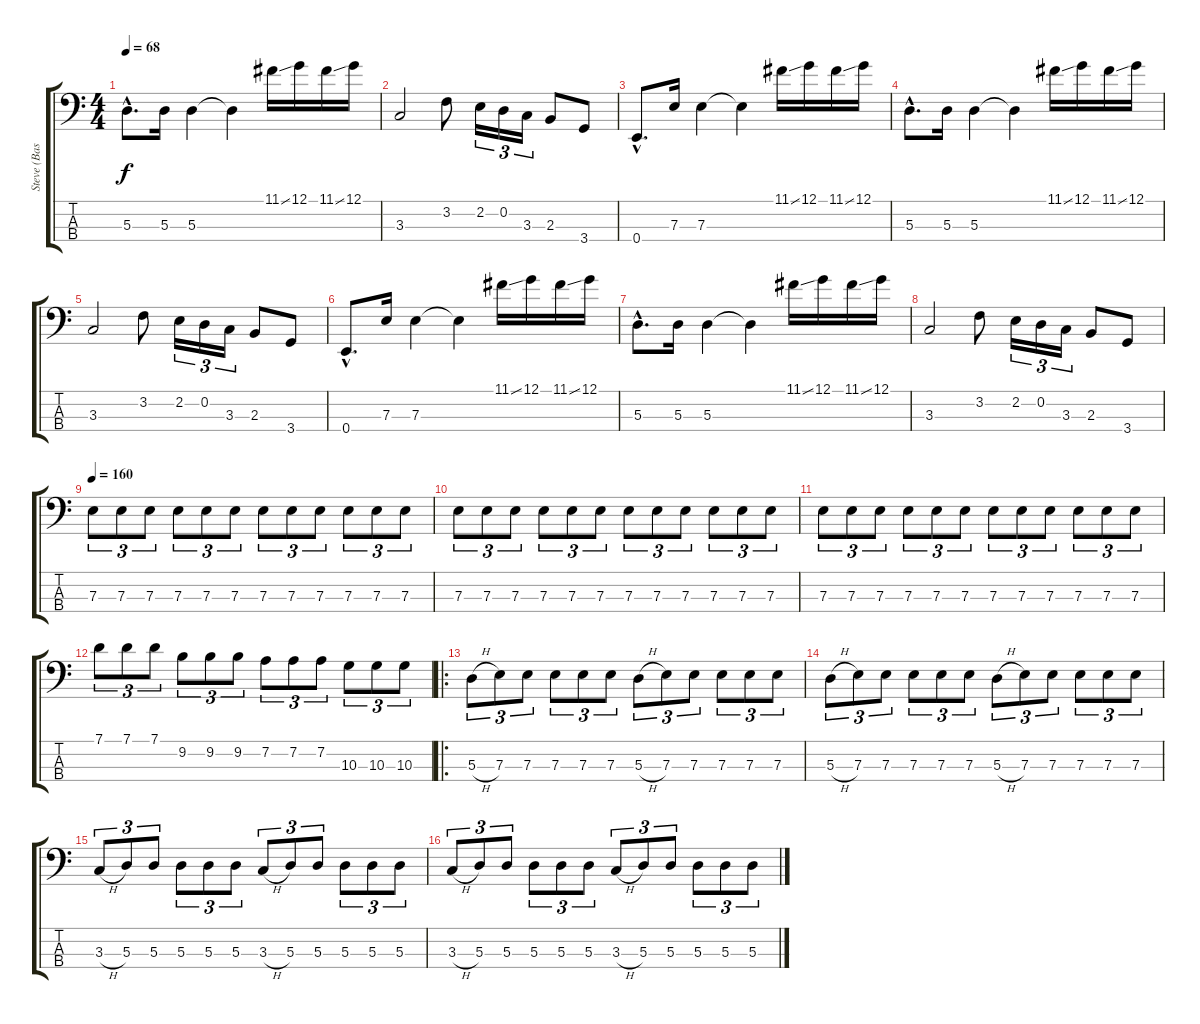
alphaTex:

\track ("Steve (Bass)" "Steve (Bas") {instrument electricbassfinger}
\staff {score tabs}
\tuning (G2 D2 A1 E1) {hide}
\ts (4 4)
\tempo 68
\clef f4
\ks c
5.3{hac}.8{d dy f} 5.3.16 5.3.4 5.3{t}.4 11.1{ss}.16 12.1.16 11.1{ss}.16 12.1.16 |
3.3.2 3.2.8 2.2.16{tu (3 2)} 0.2.16{tu (3 2)} 3.3.16{tu (3 2)} 2.3.8 3.4.8 |
0.4{hac}.8{d} 7.3.16 7.3.4 7.3{t}.4 11.1{ss}.16 12.1.16 11.1{ss}.16 12.1.16 |
5.3{hac}.8{d} 5.3.16 5.3.4 5.3{t}.4 11.1{ss}.16 12.1.16 11.1{ss}.16 12.1.16 |
3.3.2 3.2.8 2.2.16{tu (3 2)} 0.2.16{tu (3 2)} 3.3.16{tu (3 2)} 2.3.8 3.4.8 |
0.4{hac}.8{d} 7.3.16 7.3.4 7.3{t}.4 11.1{ss}.16 12.1.16 11.1{ss}.16 12.1.16 |
5.3{hac}.8{d} 5.3.16 5.3.4 5.3{t}.4 11.1{ss}.16 12.1.16 11.1{ss}.16 12.1.16 |
3.3.2 3.2.8 2.2.16{tu (3 2)} 0.2.16{tu (3 2)} 3.3.16{tu (3 2)} 2.3.8 3.4.8 |
\tempo 160
7.3.8{tu (3 2)} 7.3.8{tu (3 2)} 7.3.8{tu (3 2)} 7.3.8{tu (3 2)} 7.3.8{tu (3 2)} 7.3.8{tu (3 2)} 7.3.8{tu (3 2)} 7.3.8{tu (3 2)} 7.3.8{tu (3 2)} 7.3.8{tu (3 2)} 7.3.8{tu (3 2)} 7.3.8{tu (3 2)} |
7.3.8{tu (3 2)} 7.3.8{tu (3 2)} 7.3.8{tu (3 2)} 7.3.8{tu (3 2)} 7.3.8{tu (3 2)} 7.3.8{tu (3 2)} 7.3.8{tu (3 2)} 7.3.8{tu (3 2)} 7.3.8{tu (3 2)} 7.3.8{tu (3 2)} 7.3.8{tu (3 2)} 7.3.8{tu (3 2)} |
7.3.8{tu (3 2)} 7.3.8{tu (3 2)} 7.3.8{tu (3 2)} 7.3.8{tu (3 2)} 7.3.8{tu (3 2)} 7.3.8{tu (3 2)} 7.3.8{tu (3 2)} 7.3.8{tu (3 2)} 7.3.8{tu (3 2)} 7.3.8{tu (3 2)} 7.3.8{tu (3 2)} 7.3.8{tu (3 2)} |
7.1.8{tu (3 2)} 7.1.8{tu (3 2)} 7.1.8{tu (3 2)} 9.2.8{tu (3 2)} 9.2.8{tu (3 2)} 9.2.8{tu (3 2)} 7.2.8{tu (3 2)} 7.2.8{tu (3 2)} 7.2.8{tu (3 2)} 10.3.8{tu (3 2)} 10.3.8{tu (3 2)} 10.3.8{tu (3 2)} |
\ro
5.3{h}.8{tu (3 2)} 7.3.8{tu (3 2)} 7.3.8{tu (3 2)} 7.3.8{tu (3 2)} 7.3.8{tu (3 2)} 7.3.8{tu (3 2)} 5.3{h}.8{tu (3 2)} 7.3.8{tu (3 2)} 7.3.8{tu (3 2)} 7.3.8{tu (3 2)} 7.3.8{tu (3 2)} 7.3.8{tu (3 2)} |
5.3{h}.8{tu (3 2)} 7.3.8{tu (3 2)} 7.3.8{tu (3 2)} 7.3.8{tu (3 2)} 7.3.8{tu (3 2)} 7.3.8{tu (3 2)} 5.3{h}.8{tu (3 2)} 7.3.8{tu (3 2)} 7.3.8{tu (3 2)} 7.3.8{tu (3 2)} 7.3.8{tu (3 2)} 7.3.8{tu (3 2)} |
3.3{h}.8{tu (3 2)} 5.3.8{tu (3 2)} 5.3.8{tu (3 2)} 5.3.8{tu (3 2)} 5.3.8{tu (3 2)} 5.3.8{tu (3 2)} 3.3{h}.8{tu (3 2)} 5.3.8{tu (3 2)} 5.3.8{tu (3 2)} 5.3.8{tu (3 2)} 5.3.8{tu (3 2)} 5.3.8{tu (3 2)} |
3.3{h}.8{tu (3 2)} 5.3.8{tu (3 2)} 5.3.8{tu (3 2)} 5.3.8{tu (3 2)} 5.3.8{tu (3 2)} 5.3.8{tu (3 2)} 3.3{h}.8{tu (3 2)} 5.3.8{tu (3 2)} 5.3.8{tu (3 2)} 5.3.8{tu (3 2)} 5.3.8{tu (3 2)} 5.3.8{tu (3 2)}
